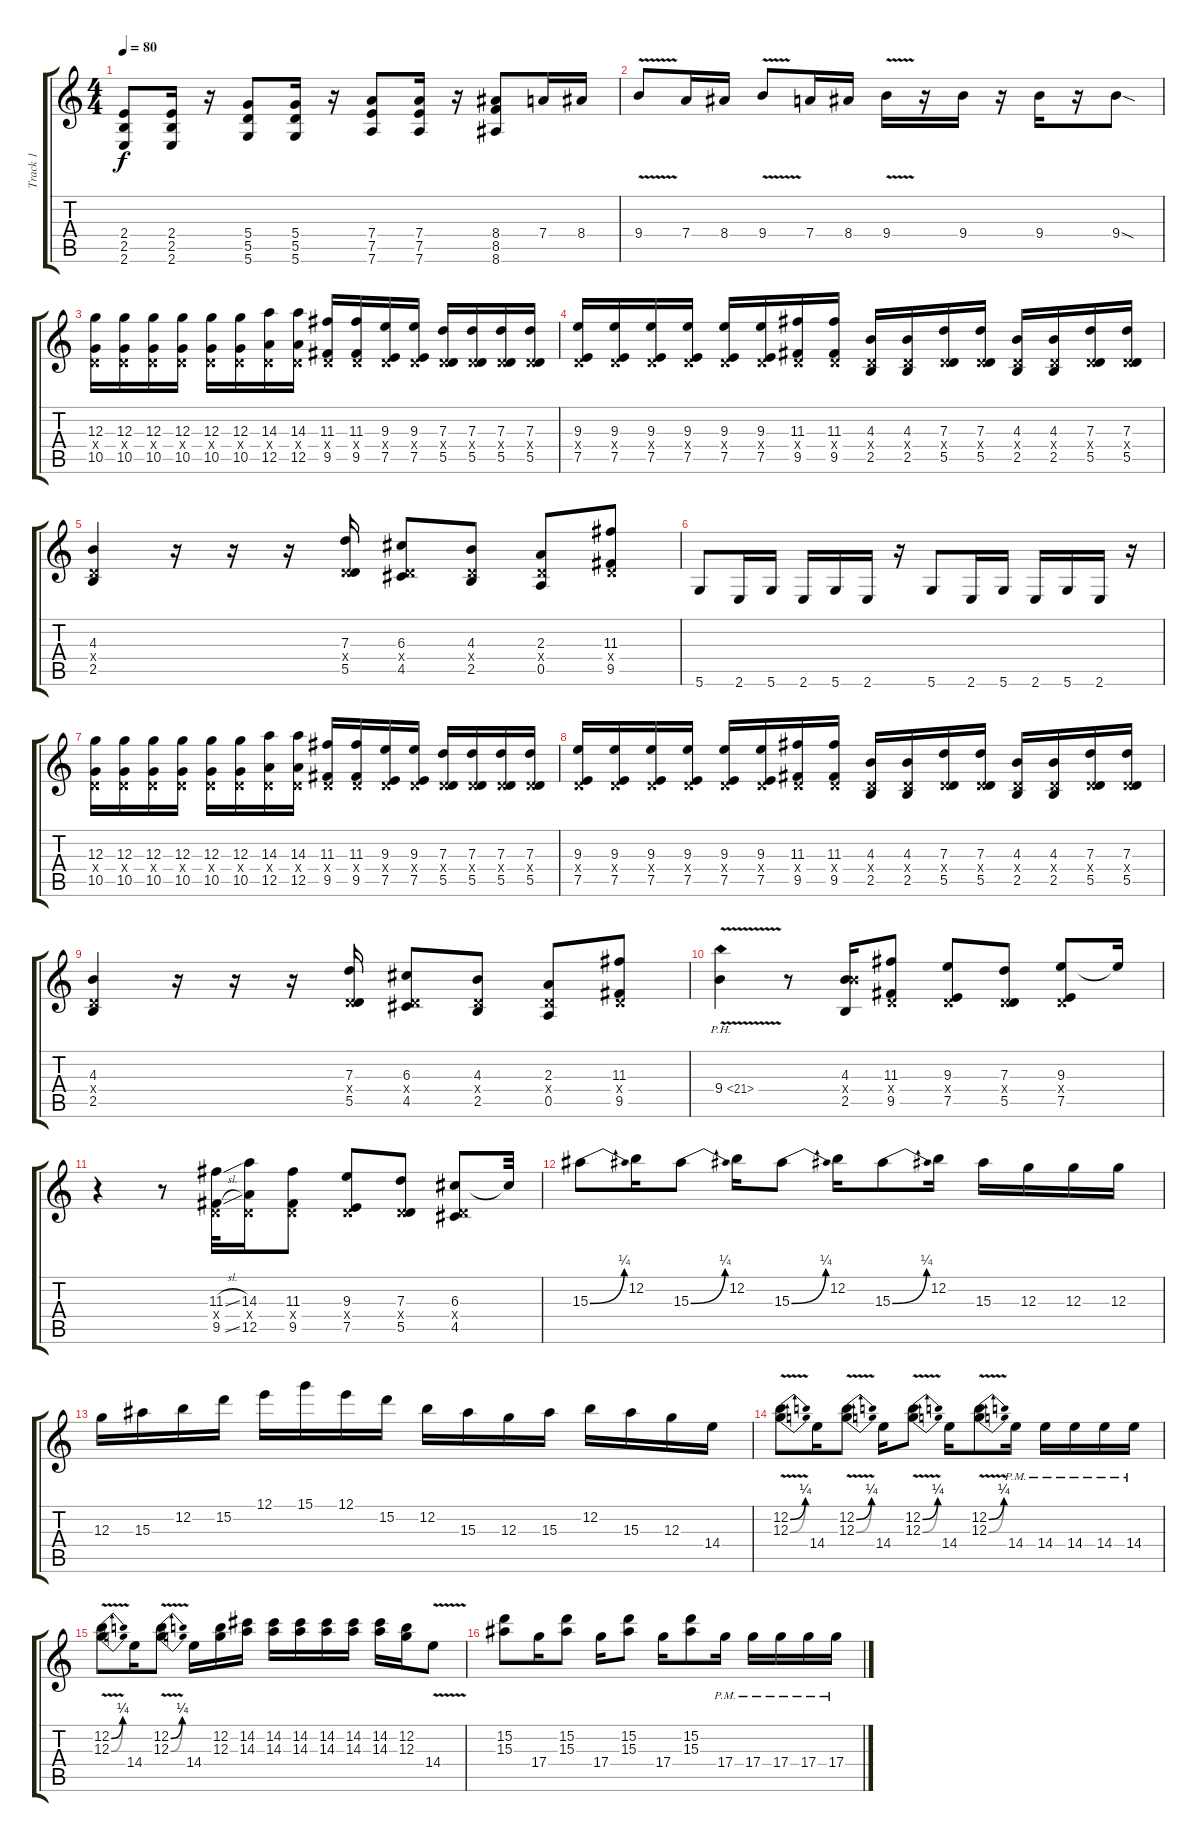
\track ("Track 1" "Track 1") {instrument overdrivenguitar}
\staff {score tabs}
\tuning (E4 B3 G3 D3 A2 D2) {hide}
\ts (4 4)
\tempo 80
\clef g2
\ks c
(2.4 2.5 2.6).8{dy f} (2.4 2.5 2.6).16 r.16 (5.4 5.5 5.6).8 (5.4 5.5 5.6).16 r.16 (7.4 7.5 7.6).8 (7.4 7.5 7.6).16 r.16 (8.4 8.5 8.6).8 7.4.16 8.4.16 |
9.4{v}.8 7.4.16 8.4.16 9.4{v}.8 7.4.16 8.4.16 9.4{v}.16 r.16 9.4.16 r.16 9.4.16 r.16 9.4{sod}.8 |
(12.3 0.4{x} 10.5).16 (12.3 0.4{x} 10.5).16 (12.3 0.4{x} 10.5).16 (12.3 0.4{x} 10.5).16 (12.3 0.4{x} 10.5).16 (12.3 0.4{x} 10.5).16 (14.3 0.4{x} 12.5).16 (14.3 0.4{x} 12.5).16 (11.3 0.4{x} 9.5).16 (11.3 0.4{x} 9.5).16 (9.3 0.4{x} 7.5).16 (9.3 0.4{x} 7.5).16 (7.3 0.4{x} 5.5).16 (7.3 0.4{x} 5.5).16 (7.3 0.4{x} 5.5).16 (7.3 0.4{x} 5.5).16 |
(9.3 0.4{x} 7.5).16 (9.3 0.4{x} 7.5).16 (9.3 0.4{x} 7.5).16 (9.3 0.4{x} 7.5).16 (9.3 0.4{x} 7.5).16 (9.3 0.4{x} 7.5).16 (11.3 0.4{x} 9.5).16 (11.3 0.4{x} 9.5).16 (4.3 0.4{x} 2.5).16 (4.3 0.4{x} 2.5).16 (7.3 0.4{x} 5.5).16 (7.3 0.4{x} 5.5).16 (4.3 0.4{x} 2.5).16 (4.3 0.4{x} 2.5).16 (7.3 0.4{x} 5.5).16 (7.3 0.4{x} 5.5).16 |
(4.3 0.4{x} 2.5).4 r.16 r.16 r.16 (7.3 0.4{x} 5.5).16 (6.3 0.4{x} 4.5).8 (4.3 0.4{x} 2.5).8 (2.3 0.4{x} 0.5).8 (11.3 0.4{x} 9.5).8 |
5.6.8 2.6.16 5.6.16 2.6.16 5.6.16 2.6.16 r.16 5.6.8 2.6.16 5.6.16 2.6.16 5.6.16 2.6.16 r.16 |
(12.3 0.4{x} 10.5).16 (12.3 0.4{x} 10.5).16 (12.3 0.4{x} 10.5).16 (12.3 0.4{x} 10.5).16 (12.3 0.4{x} 10.5).16 (12.3 0.4{x} 10.5).16 (14.3 0.4{x} 12.5).16 (14.3 0.4{x} 12.5).16 (11.3 0.4{x} 9.5).16 (11.3 0.4{x} 9.5).16 (9.3 0.4{x} 7.5).16 (9.3 0.4{x} 7.5).16 (7.3 0.4{x} 5.5).16 (7.3 0.4{x} 5.5).16 (7.3 0.4{x} 5.5).16 (7.3 0.4{x} 5.5).16 |
(9.3 0.4{x} 7.5).16 (9.3 0.4{x} 7.5).16 (9.3 0.4{x} 7.5).16 (9.3 0.4{x} 7.5).16 (9.3 0.4{x} 7.5).16 (9.3 0.4{x} 7.5).16 (11.3 0.4{x} 9.5).16 (11.3 0.4{x} 9.5).16 (4.3 0.4{x} 2.5).16 (4.3 0.4{x} 2.5).16 (7.3 0.4{x} 5.5).16 (7.3 0.4{x} 5.5).16 (4.3 0.4{x} 2.5).16 (4.3 0.4{x} 2.5).16 (7.3 0.4{x} 5.5).16 (7.3 0.4{x} 5.5).16 |
(4.3 0.4{x} 2.5).4 r.16 r.16 r.16 (7.3 0.4{x} 5.5).16 (6.3 0.4{x} 4.5).8 (4.3 0.4{x} 2.5).8 (2.3 0.4{x} 0.5).8 (11.3 0.4{x} 9.5).8 |
9.4{ph 12 v}.4 r.8 (4.3 9.4{x} 2.5).16 (11.3 0.4{x} 9.5).8 (9.3 0.4{x} 7.5).8 (7.3 0.4{x} 5.5).8 (9.3 0.4{x} 7.5).8 9.3{t}.16 |
r.4 r.8 (11.3{sl} 0.4{x} 9.5{sl}).32 (14.3 0.4{x} 12.5).16 (11.3 0.4{x} 9.5).8 (9.3 0.4{x} 7.5).8 (7.3 0.4{x} 5.5).8 (6.3 0.4{x} 4.5).8 6.3{t}.32 |
15.3{be (bend 0 0 60 1)}.8 12.2.16 15.3{be (bend 0 0 60 1)}.8 12.2.16 15.3{be (bend 0 0 60 1)}.8 12.2.16 15.3{be (bend 0 0 60 1)}.8 12.2.16 15.3.16 12.3.16 12.3.16 12.3.16 |
12.3.16 15.3.16 12.2.16 15.2.16 12.1.16 15.1.16 12.1.16 15.2.16 12.2.16 15.3.16 12.3.16 15.3.16 12.2.16 15.3.16 12.3.16 14.4.16 |
(12.2{be (bend 0 0 60 1) v} 12.3{be (bend 0 0 60 1) v}).8 14.4.16 (12.2{be (bend 0 0 60 1) v} 12.3{be (bend 0 0 60 1) v}).8 14.4.16 (12.2{be (bend 0 0 60 1) v} 12.3{be (bend 0 0 60 1) v}).8 14.4.16 (12.2{be (bend 0 0 60 1) v} 12.3{be (bend 0 0 60 1) v}).8 14.4{pm}.16 14.4{pm}.16 14.4{pm}.16 14.4{pm}.16 14.4{pm}.16 |
(12.2{be (bend 0 0 60 1) v} 12.3{be (bend 0 0 60 1) v}).8 14.4.16 (12.2{be (bend 0 0 60 1) v} 12.3{be (bend 0 0 60 1) v}).8 14.4.16 (12.2 12.3).16 (14.2 14.3).16 (14.2 14.3).16 (14.2 14.3).16 (14.2 14.3).16 (14.2 14.3).16 (14.2 14.3).16 (12.2 12.3).16 14.4{v}.8 |
(15.2 15.3).8 17.4.16 (15.2 15.3).8 17.4.16 (15.2 15.3).8 17.4.16 (15.2 15.3).8 17.4{pm}.16 17.4{pm}.16 17.4{pm}.16 17.4{pm}.16 17.4{pm}.16
